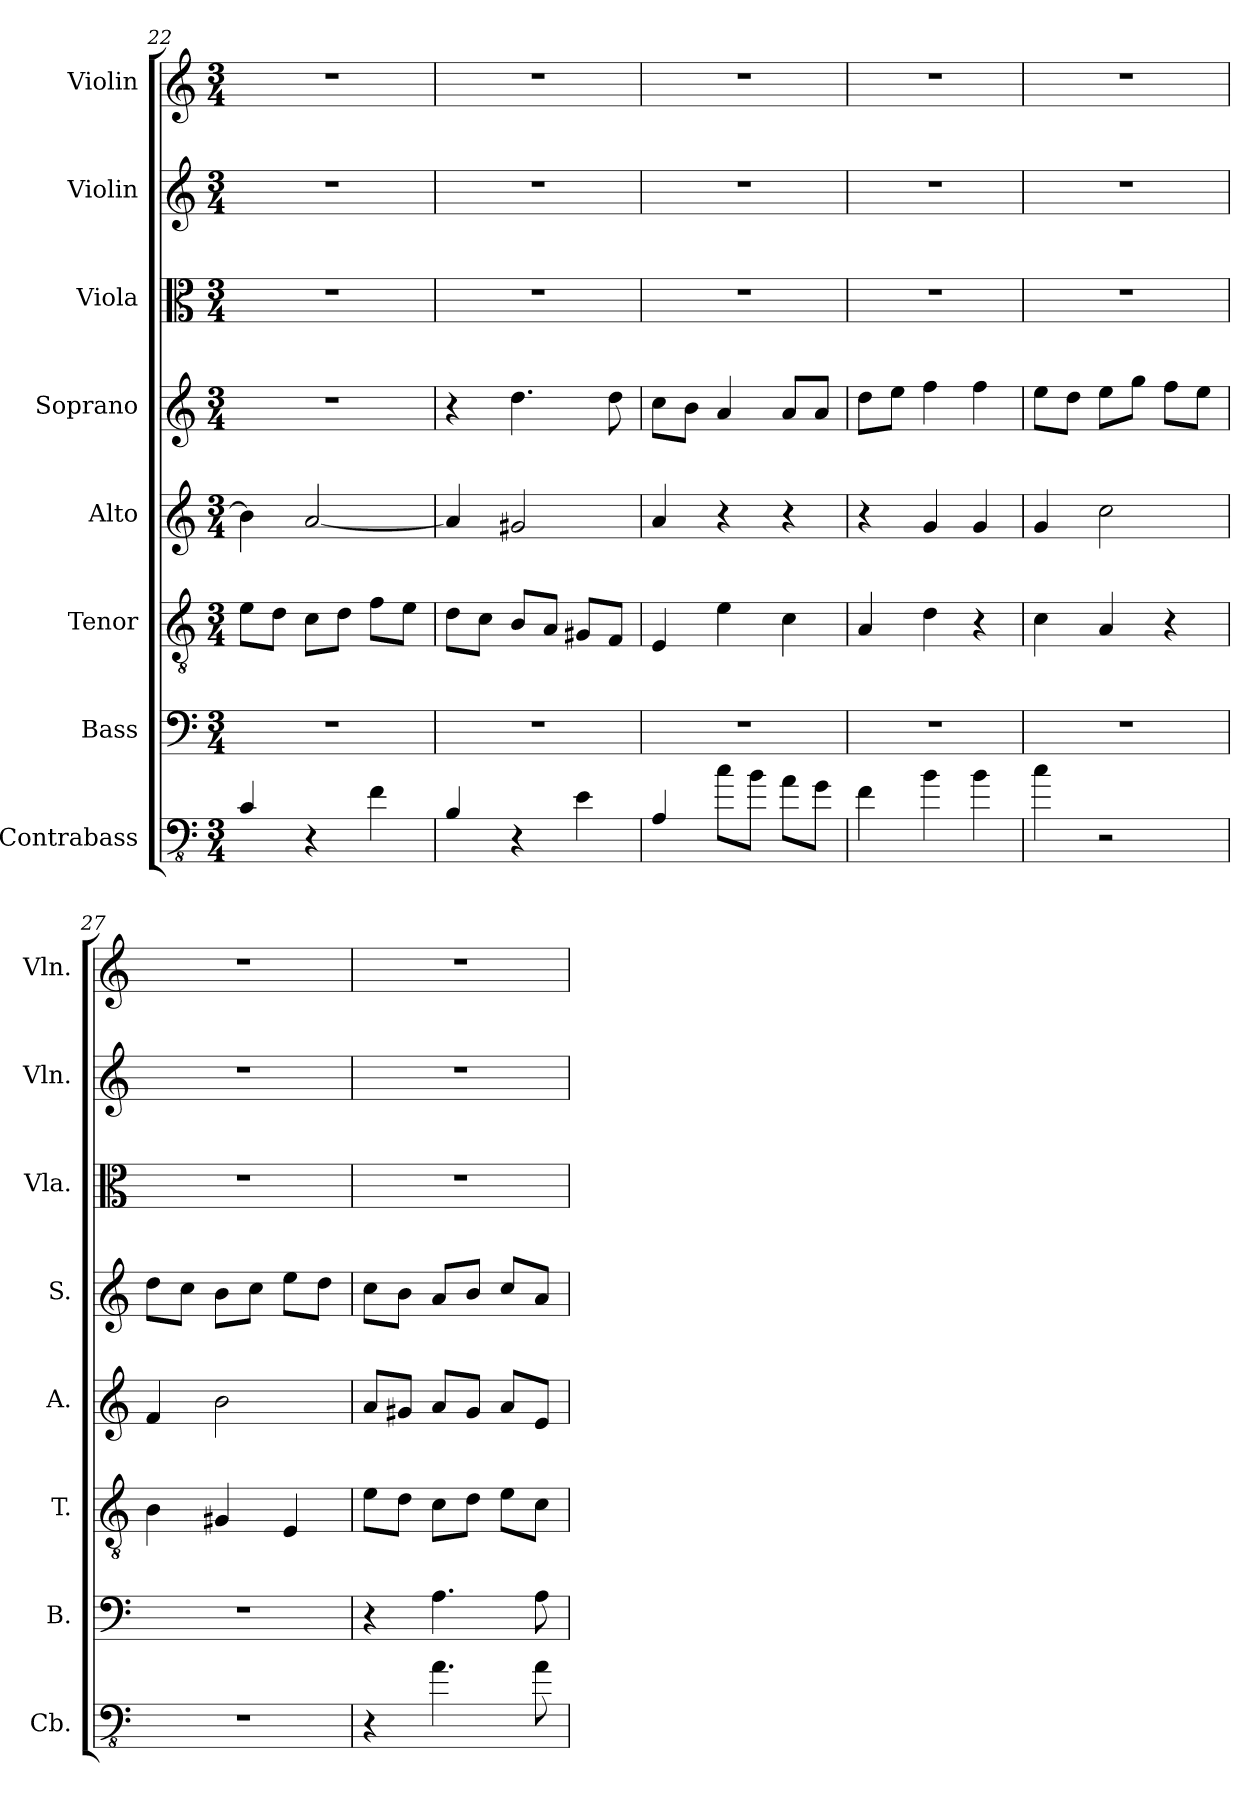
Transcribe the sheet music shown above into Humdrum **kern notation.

**kern	**kern	**kern	**kern	**kern	**kern	**kern	**kern
*part8	*part7	*part6	*part5	*part4	*part3	*part2	*part1
*staff8	*staff7	*staff6	*staff5	*staff4	*staff3	*staff2	*staff1
*I"Contrabass	*I"Bass	*I"Tenor	*I"Alto	*I"Soprano	*I"Viola	*I"Violin	*I"Violin
*I'Cb.	*I'B.	*I'T.	*I'A.	*I'S.	*I'Vla.	*I'Vln.	*I'Vln.
*clefFv4	*clefF4	*clefGv2	*clefG2	*clefG2	*clefC3	*clefG2	*clefG2
*ITrd7c12	*	*	*	*	*	*	*
*k[]	*k[]	*k[]	*k[]	*k[]	*k[]	*k[]	*k[]
*M3/4	*M3/4	*M3/4	*M3/4	*M3/4	*M3/4	*M3/4	*M3/4
=22	=22	=22	=22	=22	=22	=22	=22
4CC/	2.r	8e\L	4b\]	2.r	2.r	2.r	2.r
.	.	8d\J	.	.	.	.	.
4r	.	8c\L	[2a/	.	.	.	.
.	.	8d\J	.	.	.	.	.
4FF\	.	8f\L	.	.	.	.	.
.	.	8e\J	.	.	.	.	.
=23	=23	=23	=23	=23	=23	=23	=23
4BBB/	2.r	8d\L	4a/]	4r	2.r	2.r	2.r
.	.	8c\J	.	.	.	.	.
4r	.	8B/L	2g#X/	4.dd\	.	.	.
.	.	8A/J	.	.	.	.	.
4EE\	.	8G#X/L	.	.	.	.	.
.	.	8F/J	.	8dd\	.	.	.
!!LO:PB:g=z
=24	=24	=24	=24	=24	=24	=24	=24
4AAA/	2.r	4E/	4a/	8cc\L	2.r	2.r	2.r
.	.	.	.	8b\J	.	.	.
8C\L	.	4e\	4r	4a/	.	.	.
8BB\J	.	.	.	.	.	.	.
8AA\L	.	4c\	4r	8a/L	.	.	.
8GG\J	.	.	.	8a/J	.	.	.
=25	=25	=25	=25	=25	=25	=25	=25
4FF\	2.r	4A/	4r	8dd\L	2.r	2.r	2.r
.	.	.	.	8ee\J	.	.	.
4BB\	.	4d\	4g/	4ff\	.	.	.
4BB\	.	4r	4g/	4ff\	.	.	.
=26	=26	=26	=26	=26	=26	=26	=26
4C\	2.r	4c\	4g/	8ee\L	2.r	2.r	2.r
.	.	.	.	8dd\J	.	.	.
2r	.	4A/	2cc\	8ee\L	.	.	.
.	.	.	.	8gg\J	.	.	.
.	.	4r	.	8ff\L	.	.	.
.	.	.	.	8ee\J	.	.	.
=27	=27	=27	=27	=27	=27	=27	=27
2.r	2.r	4B\	4f/	8dd\L	2.r	2.r	2.r
.	.	.	.	8cc\J	.	.	.
.	.	4G#X/	2b\	8b\L	.	.	.
.	.	.	.	8cc\J	.	.	.
.	.	4E/	.	8ee\L	.	.	.
.	.	.	.	8dd\J	.	.	.
=28	=28	=28	=28	=28	=28	=28	=28
4r	4r	8e\L	8a/L	8cc\L	2.r	2.r	2.r
.	.	8d\J	8g#X/J	8b\J	.	.	.
4.AA\	4.A\	8c\L	8a/L	8a/L	.	.	.
.	.	8d\J	8g#/J	8b/J	.	.	.
.	.	8e\L	8a/L	8cc/L	.	.	.
8AA\	8A\	8c\J	8e/J	8a/J	.	.	.
=	=	=	=	=	=	=	=
*-	*-	*-	*-	*-	*-	*-	*-
